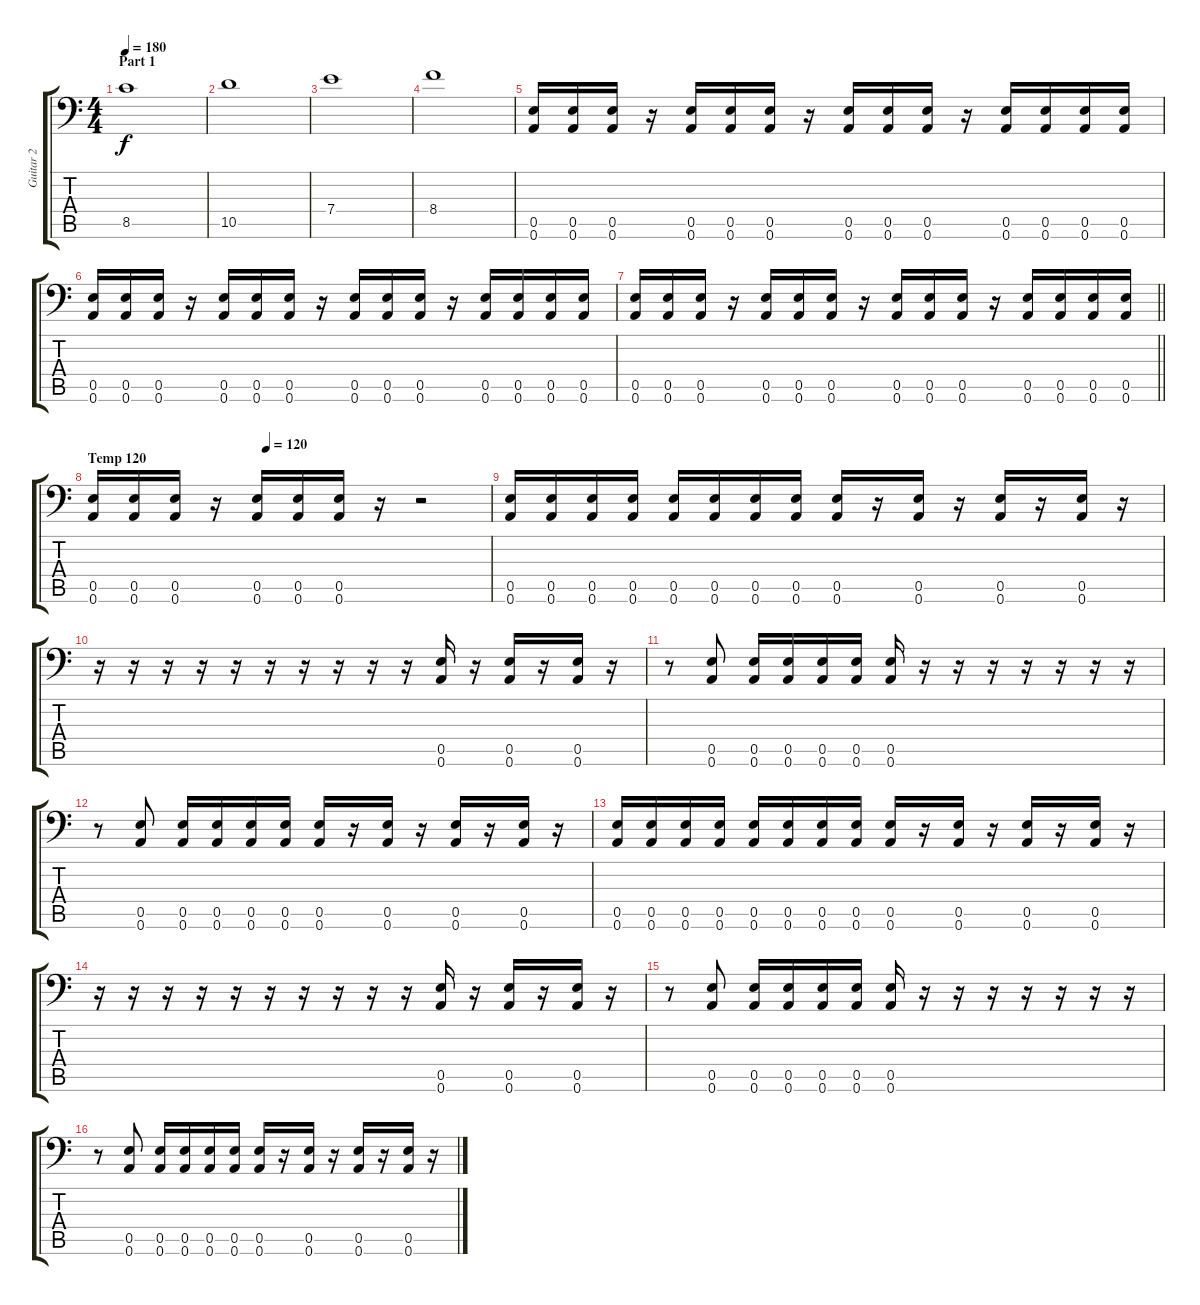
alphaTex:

\track ("Guitar 2" "Guitar 2") {instrument distortionguitar}
\staff {score tabs}
\tuning (B3 Gb3 D3 A2 E2 A1) {hide}
\ts (4 4)
\section ("" "Part 1")
\tempo 180
\clef f4
\ks c
8.5.1{dy f} |
10.5.1 |
7.4.1 |
8.4.1 |
(0.5 0.6).16 (0.5 0.6).16 (0.5 0.6).16 r.16 (0.5 0.6).16 (0.5 0.6).16 (0.5 0.6).16 r.16 (0.5 0.6).16 (0.5 0.6).16 (0.5 0.6).16 r.16 (0.5 0.6).16 (0.5 0.6).16 (0.5 0.6).16 (0.5 0.6).16 |
(0.5 0.6).16 (0.5 0.6).16 (0.5 0.6).16 r.16 (0.5 0.6).16 (0.5 0.6).16 (0.5 0.6).16 r.16 (0.5 0.6).16 (0.5 0.6).16 (0.5 0.6).16 r.16 (0.5 0.6).16 (0.5 0.6).16 (0.5 0.6).16 (0.5 0.6).16 |
\barLineRight lightlight
(0.5 0.6).16 (0.5 0.6).16 (0.5 0.6).16 r.16 (0.5 0.6).16 (0.5 0.6).16 (0.5 0.6).16 r.16 (0.5 0.6).16 (0.5 0.6).16 (0.5 0.6).16 r.16 (0.5 0.6).16 (0.5 0.6).16 (0.5 0.6).16 (0.5 0.6).16 |
\section ("" "Temp 120")
\tempo (120 0.4375)
(0.5 0.6).16 (0.5 0.6).16 (0.5 0.6).16 r.16 (0.5 0.6).16 (0.5 0.6).16 (0.5 0.6).16 r.16 r.2 |
(0.5 0.6).16 (0.5 0.6).16 (0.5 0.6).16 (0.5 0.6).16 (0.5 0.6).16 (0.5 0.6).16 (0.5 0.6).16 (0.5 0.6).16 (0.5 0.6).16 r.16 (0.5 0.6).16 r.16 (0.5 0.6).16 r.16 (0.5 0.6).16 r.16 |
r.16 r.16 r.16 r.16 r.16 r.16 r.16 r.16 r.16 r.16 (0.5 0.6).16 r.16 (0.5 0.6).16 r.16 (0.5 0.6).16 r.16 |
r.8 (0.5 0.6).8 (0.5 0.6).16 (0.5 0.6).16 (0.5 0.6).16 (0.5 0.6).16 (0.5 0.6).16 r.16 r.16 r.16 r.16 r.16 r.16 r.16 |
r.8 (0.5 0.6).8 (0.5 0.6).16 (0.5 0.6).16 (0.5 0.6).16 (0.5 0.6).16 (0.5 0.6).16 r.16 (0.5 0.6).16 r.16 (0.5 0.6).16 r.16 (0.5 0.6).16 r.16 |
(0.5 0.6).16 (0.5 0.6).16 (0.5 0.6).16 (0.5 0.6).16 (0.5 0.6).16 (0.5 0.6).16 (0.5 0.6).16 (0.5 0.6).16 (0.5 0.6).16 r.16 (0.5 0.6).16 r.16 (0.5 0.6).16 r.16 (0.5 0.6).16 r.16 |
r.16 r.16 r.16 r.16 r.16 r.16 r.16 r.16 r.16 r.16 (0.5 0.6).16 r.16 (0.5 0.6).16 r.16 (0.5 0.6).16 r.16 |
r.8 (0.5 0.6).8 (0.5 0.6).16 (0.5 0.6).16 (0.5 0.6).16 (0.5 0.6).16 (0.5 0.6).16 r.16 r.16 r.16 r.16 r.16 r.16 r.16 |
r.8 (0.5 0.6).8 (0.5 0.6).16 (0.5 0.6).16 (0.5 0.6).16 (0.5 0.6).16 (0.5 0.6).16 r.16 (0.5 0.6).16 r.16 (0.5 0.6).16 r.16 (0.5 0.6).16 r.16
